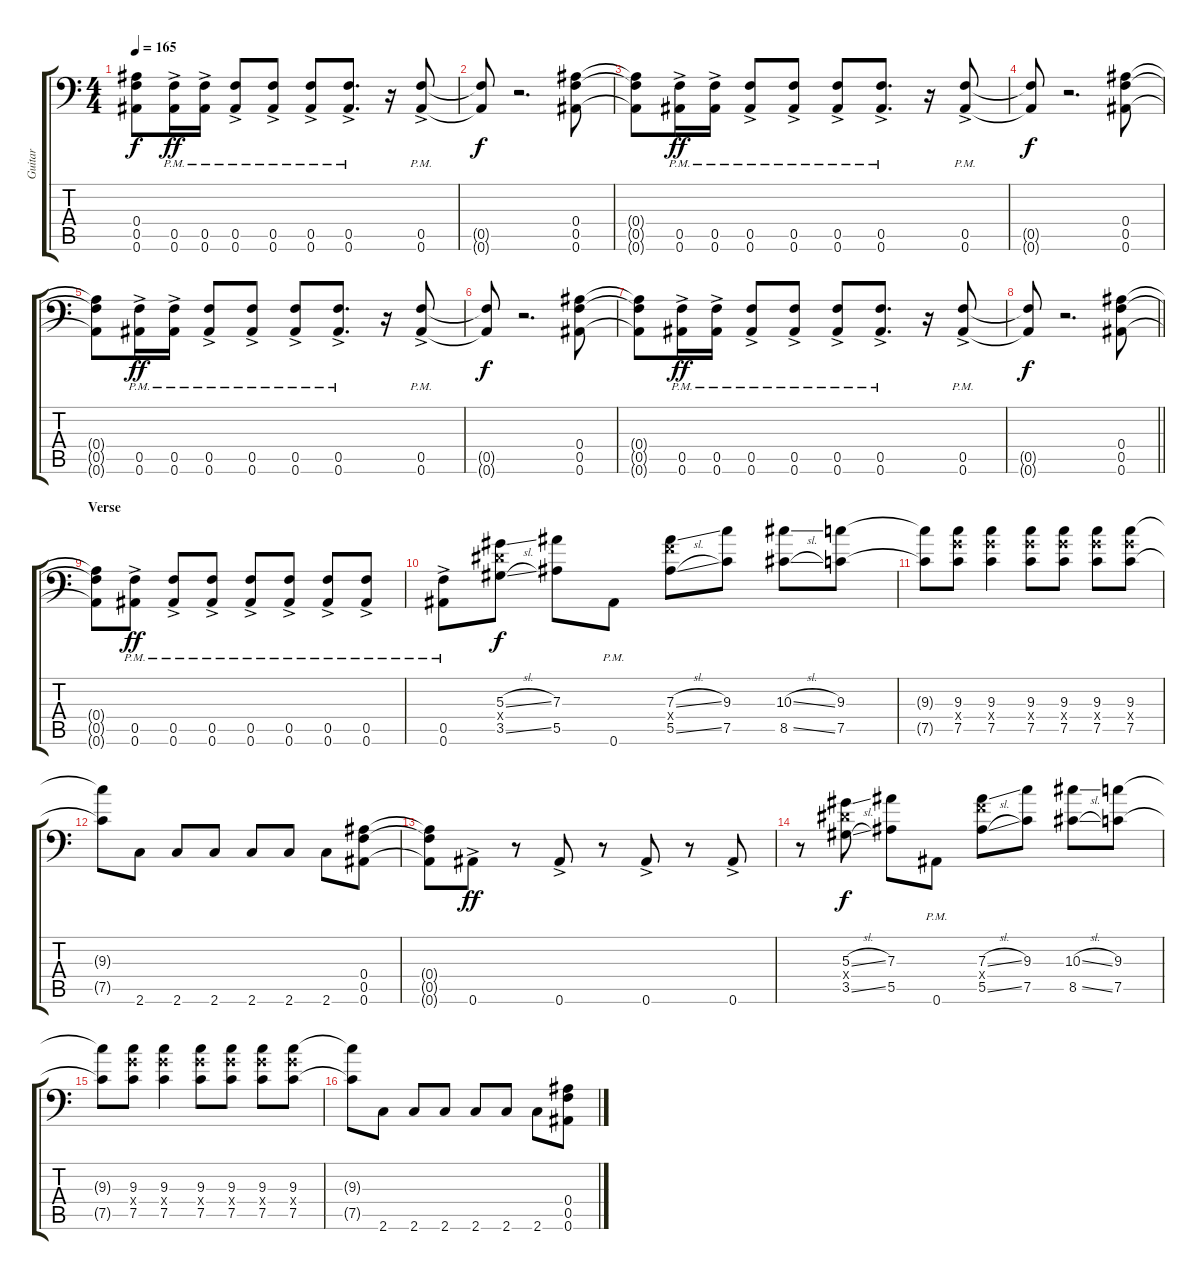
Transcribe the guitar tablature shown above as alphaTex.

\track ("Guitar" "Guitar") {instrument distortionguitar}
\staff {score tabs}
\tuning (C4 G3 Eb3 Bb2 F2 Bb1) {hide}
\ts (4 4)
\tempo 165
\clef f4
\ks c
(0.4{t} 0.5{t} 0.6{t}).8{dy f} (0.5{ac pm} 0.6{ac pm}).16{dy ff} (0.5{ac pm} 0.6{ac pm}).16 (0.5{ac pm} 0.6{ac pm}).8 (0.5{ac pm} 0.6{ac pm}).8 (0.5{ac pm} 0.6{ac pm}).8 (0.5{ac pm} 0.6{ac pm}).8{d} r.16 (0.5{ac pm} 0.6{ac pm}).8 |
(0.5{t} 0.6{t}).8{dy f} r.2{d} (0.4 0.5 0.6).8 |
(0.4{t} 0.5{t} 0.6{t}).8 (0.5{ac pm} 0.6{ac pm}).16{dy ff} (0.5{ac pm} 0.6{ac pm}).16 (0.5{ac pm} 0.6{ac pm}).8 (0.5{ac pm} 0.6{ac pm}).8 (0.5{ac pm} 0.6{ac pm}).8 (0.5{ac pm} 0.6{ac pm}).8{d} r.16 (0.5{ac pm} 0.6{ac pm}).8 |
(0.5{t} 0.6{t}).8{dy f} r.2{d} (0.4 0.5 0.6).8 |
(0.4{t} 0.5{t} 0.6{t}).8 (0.5{ac pm} 0.6{ac pm}).16{dy ff} (0.5{ac pm} 0.6{ac pm}).16 (0.5{ac pm} 0.6{ac pm}).8 (0.5{ac pm} 0.6{ac pm}).8 (0.5{ac pm} 0.6{ac pm}).8 (0.5{ac pm} 0.6{ac pm}).8{d} r.16 (0.5{ac pm} 0.6{ac pm}).8 |
(0.5{t} 0.6{t}).8{dy f} r.2{d} (0.4 0.5 0.6).8 |
(0.4{t} 0.5{t} 0.6{t}).8 (0.5{ac pm} 0.6{ac pm}).16{dy ff} (0.5{ac pm} 0.6{ac pm}).16 (0.5{ac pm} 0.6{ac pm}).8 (0.5{ac pm} 0.6{ac pm}).8 (0.5{ac pm} 0.6{ac pm}).8 (0.5{ac pm} 0.6{ac pm}).8{d} r.16 (0.5{ac pm} 0.6{ac pm}).8 |
\barLineRight lightlight
(0.5{t} 0.6{t}).8{dy f} r.2{d} (0.4 0.5 0.6).8 |
\section ("" "Verse")
(0.4{t} 0.5{t} 0.6{t}).8 (0.5{ac pm} 0.6{ac pm}).8{dy ff} (0.5{ac pm} 0.6{ac pm}).8 (0.5{ac pm} 0.6{ac pm}).8 (0.5{ac pm} 0.6{ac pm}).8 (0.5{ac pm} 0.6{ac pm}).8 (0.5{ac pm} 0.6{ac pm}).8 (0.5{ac pm} 0.6{ac pm}).8 |
(0.5{ac pm} 0.6{ac pm}).8 (5.3{sl} 5.4{x} 3.5{sl}).8{dy f} (7.3 5.5).8 0.6{pm}.8 (7.3{sl} 7.4{x} 5.5{sl}).8 (9.3 7.5).8 (10.3{sl} 8.5{sl}).8 (9.3 7.5).8 |
(9.3{t} 7.5{t}).8 (9.3 9.4{x} 7.5).8 (9.3 9.4{x} 7.5).4 (9.3 9.4{x} 7.5).8 (9.3 9.4{x} 7.5).8 (9.3 9.4{x} 7.5).8 (9.3 9.4{x} 7.5).8 |
(9.3{t} 7.5{t}).8 2.6.8 2.6.8 2.6.8 2.6.8 2.6.8 2.6.8 (0.4 0.5 0.6).8 |
(0.4{t} 0.5{t} 0.6{t}).8 0.6{ac}.8{dy ff} r.8 0.6{ac}.8 r.8 0.6{ac}.8 r.8 0.6{ac}.8 |
r.8 (5.3{sl} 5.4{x} 3.5{sl}).8{dy f} (7.3 5.5).8 0.6{pm}.8 (7.3{sl} 7.4{x} 5.5{sl}).8 (9.3 7.5).8 (10.3{sl} 8.5{sl}).8 (9.3 7.5).8 |
(9.3{t} 7.5{t}).8 (9.3 9.4{x} 7.5).8 (9.3 9.4{x} 7.5).4 (9.3 9.4{x} 7.5).8 (9.3 9.4{x} 7.5).8 (9.3 9.4{x} 7.5).8 (9.3 9.4{x} 7.5).8 |
(9.3{t} 7.5{t}).8 2.6.8 2.6.8 2.6.8 2.6.8 2.6.8 2.6.8 (0.4 0.5 0.6).8
